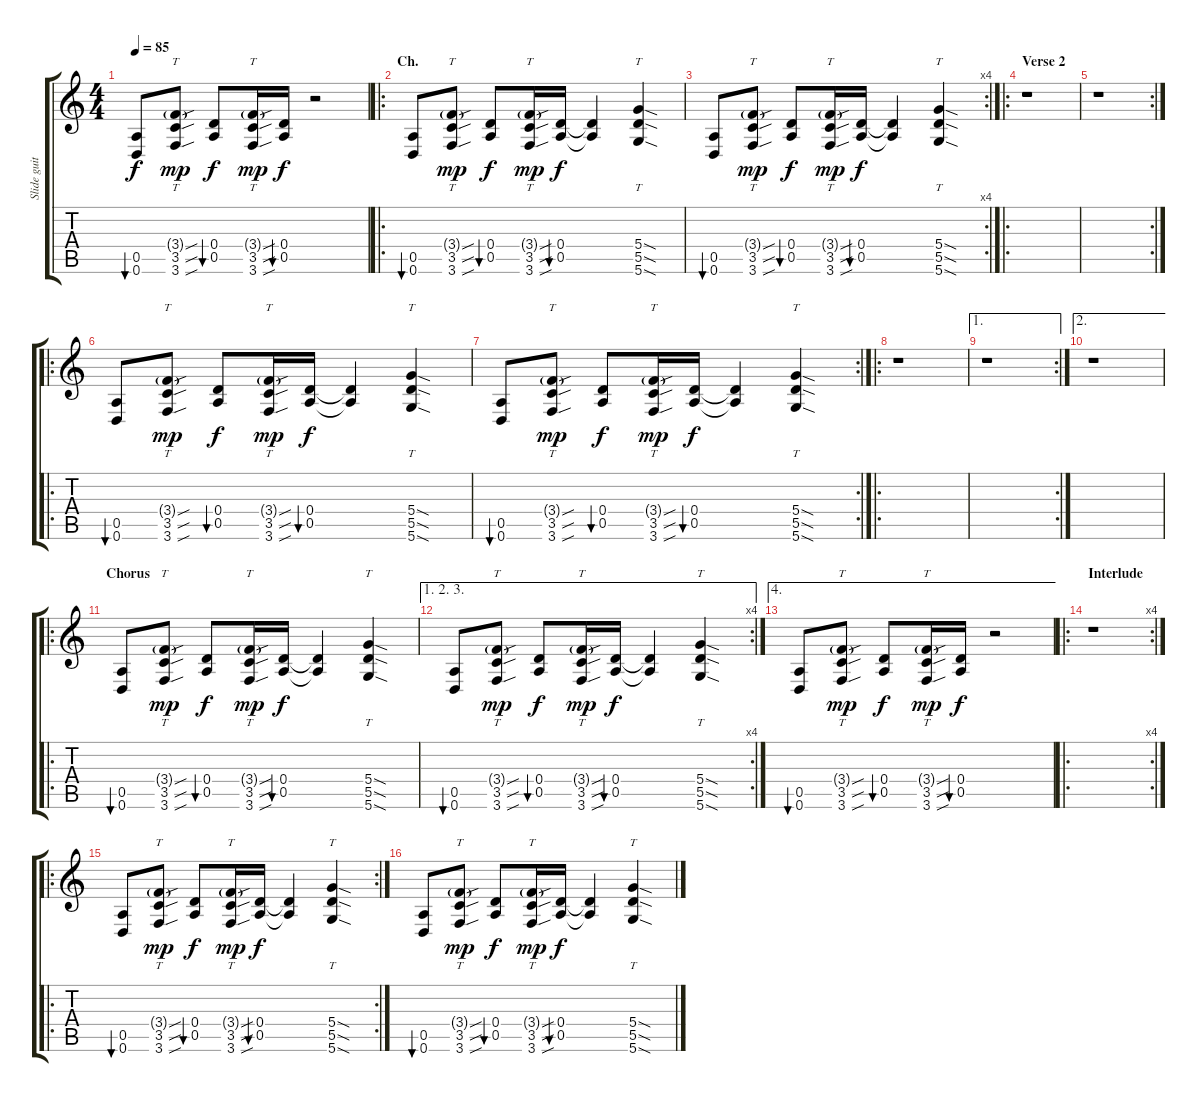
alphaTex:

\track ("Slide guitar (drop D)" "Slide guit") {instrument acousticguitarsteel}
\staff {score tabs}
\tuning (E4 B3 G3 D3 A2 D2) {hide}
\ts (4 4)
\tempo 85
\clef g2
\ks c
(0.5 0.6).8{bu 120 dy f} (3.4{sou g} 3.5{sou} 3.6{sou}).8{tt dy mp} (0.4 0.5).8{bu 120 dy f} (3.4{sou g} 3.5{sou} 3.6{sou}).16{tt dy mp} (0.4 0.5).16{bu 120 dy f} r.2 |
\ro
\section ("" "Ch.")
(0.5 0.6).8{bu 120} (3.4{sou g} 3.5{sou} 3.6{sou}).8{tt dy mp} (0.4 0.5).8{bu 120 dy f} (3.4{sou g} 3.5{sou} 3.6{sou}).16{tt dy mp} (0.4 0.5).16{bu 120 dy f} (0.4{t} 0.5{t}).4 (5.4{sod} 5.5{sod} 5.6{sod}).4{tt} |
\rc 4
(0.5 0.6).8{bu 120} (3.4{sou g} 3.5{sou} 3.6{sou}).8{tt dy mp} (0.4 0.5).8{bu 120 dy f} (3.4{sou g} 3.5{sou} 3.6{sou}).16{tt dy mp} (0.4 0.5).16{bu 120 dy f} (0.4{t} 0.5{t}).4 (5.4{sod} 5.5{sod} 5.6{sod}).4{tt} |
\ro
\section ("" "Verse 2 ")
r.1 |
\rc 2
r.1 |
\ro
(0.5 0.6).8{bu 120} (3.4{sou g} 3.5{sou} 3.6{sou}).8{tt dy mp} (0.4 0.5).8{bu 120 dy f} (3.4{sou g} 3.5{sou} 3.6{sou}).16{tt dy mp} (0.4 0.5).16{bu 120 dy f} (0.4{t} 0.5{t}).4 (5.4{sod} 5.5{sod} 5.6{sod}).4{tt} |
\rc 2
(0.5 0.6).8{bu 120} (3.4{sou g} 3.5{sou} 3.6{sou}).8{tt dy mp} (0.4 0.5).8{bu 120 dy f} (3.4{sou g} 3.5{sou} 3.6{sou}).16{tt dy mp} (0.4 0.5).16{bu 120 dy f} (0.4{t} 0.5{t}).4 (5.4{sod} 5.5{sod} 5.6{sod}).4{tt} |
\ro
r.1 |
\ae 1
\rc 2
r.1 |
\ae 2
r.1 |
\ro
\section ("" "Chorus")
(0.5 0.6).8{bu 120} (3.4{sou g} 3.5{sou} 3.6{sou}).8{tt dy mp} (0.4 0.5).8{bu 120 dy f} (3.4{sou g} 3.5{sou} 3.6{sou}).16{tt dy mp} (0.4 0.5).16{bu 120 dy f} (0.4{t} 0.5{t}).4 (5.4{sod} 5.5{sod} 5.6{sod}).4{tt} |
\ae (1 2 3)
\rc 4
(0.5 0.6).8{bu 120} (3.4{sou g} 3.5{sou} 3.6{sou}).8{tt dy mp} (0.4 0.5).8{bu 120 dy f} (3.4{sou g} 3.5{sou} 3.6{sou}).16{tt dy mp} (0.4 0.5).16{bu 120 dy f} (0.4{t} 0.5{t}).4 (5.4{sod} 5.5{sod} 5.6{sod}).4{tt} |
\ae 4
(0.5 0.6).8{bu 120} (3.4{sou g} 3.5{sou} 3.6{sou}).8{tt dy mp} (0.4 0.5).8{bu 120 dy f} (3.4{sou g} 3.5{sou} 3.6{sou}).16{tt dy mp} (0.4 0.5).16{bu 120 dy f} r.2 |
\ro
\rc 4
\section ("" "Interlude")
r.1 |
\ro
\rc 2
(0.5 0.6).8{bu 120} (3.4{sou g} 3.5{sou} 3.6{sou}).8{tt dy mp} (0.4 0.5).8{bu 120 dy f} (3.4{sou g} 3.5{sou} 3.6{sou}).16{tt dy mp} (0.4 0.5).16{bu 120 dy f} (0.4{t} 0.5{t}).4 (5.4{sod} 5.5{sod} 5.6{sod}).4{tt} |
(0.5 0.6).8{bu 120} (3.4{sou g} 3.5{sou} 3.6{sou}).8{tt dy mp} (0.4 0.5).8{bu 120 dy f} (3.4{sou g} 3.5{sou} 3.6{sou}).16{tt dy mp} (0.4 0.5).16{bu 120 dy f} (0.4{t} 0.5{t}).4 (5.4{sod} 5.5{sod} 5.6{sod}).4{tt}
